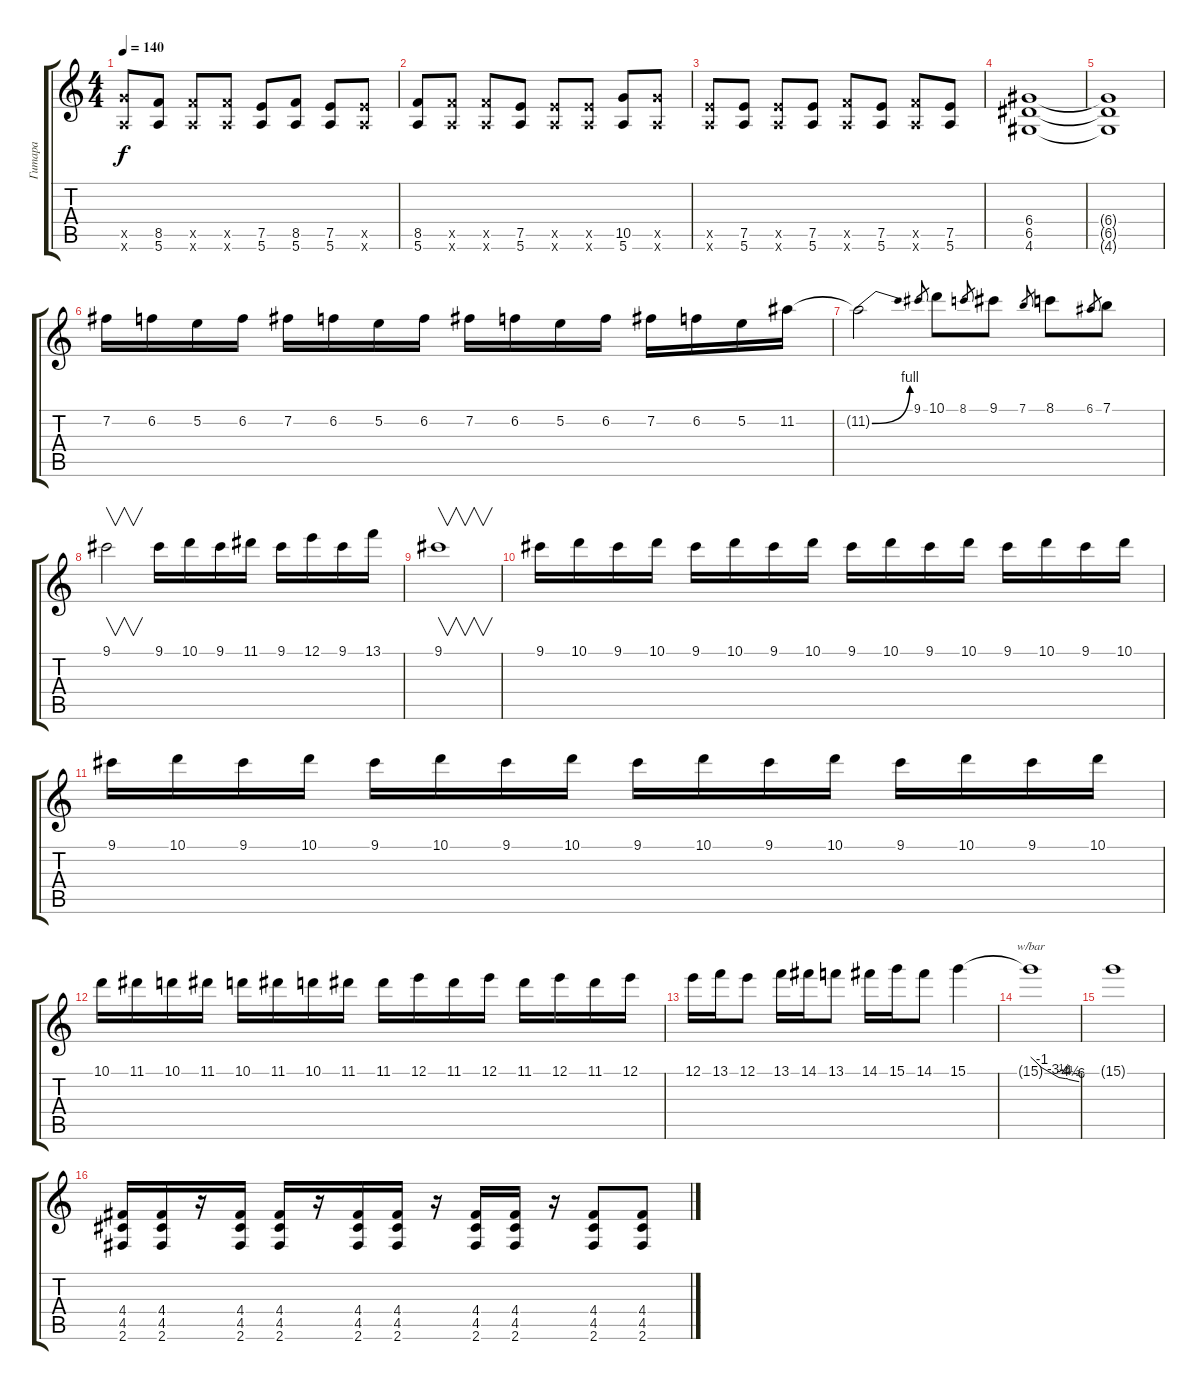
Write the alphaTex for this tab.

\track ("Гитара" "Гитара") {instrument overdrivenguitar}
\staff {score tabs}
\tuning (E4 B3 G3 D3 A2 E2) {hide}
\ts (4 4)
\tempo 140
\clef g2
\ks c
(10.5{x} 5.6{x}).8{dy f} (8.5 5.6).8 (8.5{x} 5.6{x}).8 (8.5{x} 5.6{x}).8 (7.5 5.6).8 (8.5 5.6).8 (7.5 5.6).8 (7.5{x} 5.6{x}).8 |
(8.5 5.6).8 (8.5{x} 5.6{x}).8 (8.5{x} 5.6{x}).8 (7.5 5.6).8 (7.5{x} 5.6{x}).8 (7.5{x} 5.6{x}).8 (10.5 5.6).8 (10.5{x} 5.6{x}).8 |
(7.5{x} 5.6{x}).8 (7.5 5.6).8 (7.5{x} 5.6{x}).8 (7.5 5.6).8 (8.5{x} 5.6{x}).8 (7.5 5.6).8 (8.5{x} 5.6{x}).8 (7.5 5.6).8 |
(6.4 6.5 4.6).1 |
(6.4{t} 6.5{t} 4.6{t}).1 |
7.2.16 6.2.16 5.2.16 6.2.16 7.2.16 6.2.16 5.2.16 6.2.16 7.2.16 6.2.16 5.2.16 6.2.16 7.2.16 6.2.16 5.2.16 11.2.16 |
11.2{be (bend 0 0 60 4) t}.2 9.1.8{gr} 10.1.8 8.1.8{gr} 9.1.8 7.1.8{gr} 8.1.8 6.1.8{gr} 7.1.8 |
9.1.2{v} 9.1.16 10.1.16 9.1.16 11.1.16 9.1.16 12.1.16 9.1.16 13.1.16 |
9.1.1{v} |
9.1.16 10.1.16 9.1.16 10.1.16 9.1.16 10.1.16 9.1.16 10.1.16 9.1.16 10.1.16 9.1.16 10.1.16 9.1.16 10.1.16 9.1.16 10.1.16 |
9.1.16 10.1.16 9.1.16 10.1.16 9.1.16 10.1.16 9.1.16 10.1.16 9.1.16 10.1.16 9.1.16 10.1.16 9.1.16 10.1.16 9.1.16 10.1.16 |
10.1.16 11.1.16 10.1.16 11.1.16 10.1.16 11.1.16 10.1.16 11.1.16 11.1.16 12.1.16 11.1.16 12.1.16 11.1.16 12.1.16 11.1.16 12.1.16 |
12.1.16 13.1.16 12.1.8 13.1.16 14.1.16 13.1.8 14.1.16 15.1.16 14.1.8 15.1.4 |
15.1{t}.1{tbe (custom default 0 0 14 -4 35 -14 43 -16 45 -16 47 -18 60 -24)} |
15.1{t}.1 |
(4.4 4.5 2.6).16 (4.4 4.5 2.6).16 r.16 (4.4 4.5 2.6).16 (4.4 4.5 2.6).16 r.16 (4.4 4.5 2.6).16 (4.4 4.5 2.6).16 r.16 (4.4 4.5 2.6).16 (4.4 4.5 2.6).16 r.16 (4.4 4.5 2.6).8 (4.4 4.5 2.6).8
